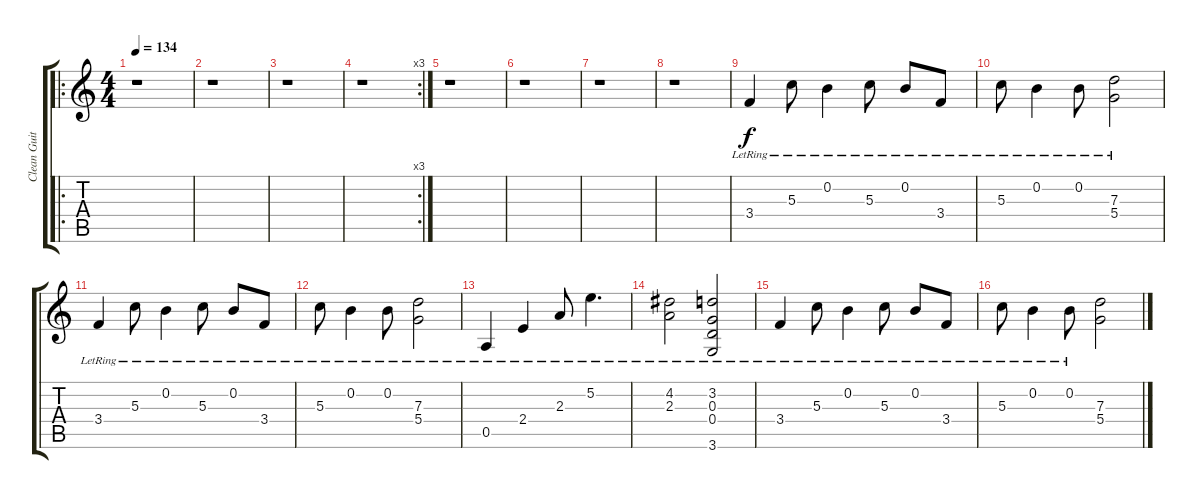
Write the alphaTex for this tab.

\track ("Clean Guitar" "Clean Guit") {instrument electricguitarclean}
\staff {score tabs}
\tuning (E4 B3 G3 D3 A2 E2) {hide}
\ro
\ts (4 4)
\tempo 134
\clef g2
\ks c
r.1{dy f} |
r.1 |
r.1 |
\rc 3
r.1 |
r.1 |
r.1 |
r.1 |
r.1 |
3.4{lr}.4 5.3{lr}.8 0.2{lr}.4 5.3{lr}.8 0.2{lr}.8 3.4{lr}.8 |
5.3{lr}.8 0.2{lr}.4 0.2{lr}.8 (7.3{lr} 5.4{lr}).2 |
3.4{lr}.4 5.3{lr}.8 0.2{lr}.4 5.3{lr}.8 0.2{lr}.8 3.4{lr}.8 |
5.3{lr}.8 0.2{lr}.4 0.2{lr}.8 (7.3{lr} 5.4{lr}).2 |
0.5{lr}.4 2.4{lr}.4 2.3{lr}.8 5.2{lr}.4{d} |
(4.2{lr} 2.3{lr}).2 (3.2{lr} 0.3{lr} 0.4{lr} 3.6{lr}).2 |
3.4{lr}.4 5.3{lr}.8 0.2{lr}.4 5.3{lr}.8 0.2{lr}.8 3.4{lr}.8 |
5.3{lr}.8 0.2{lr}.4 0.2{lr}.8 (7.3 5.4).2
